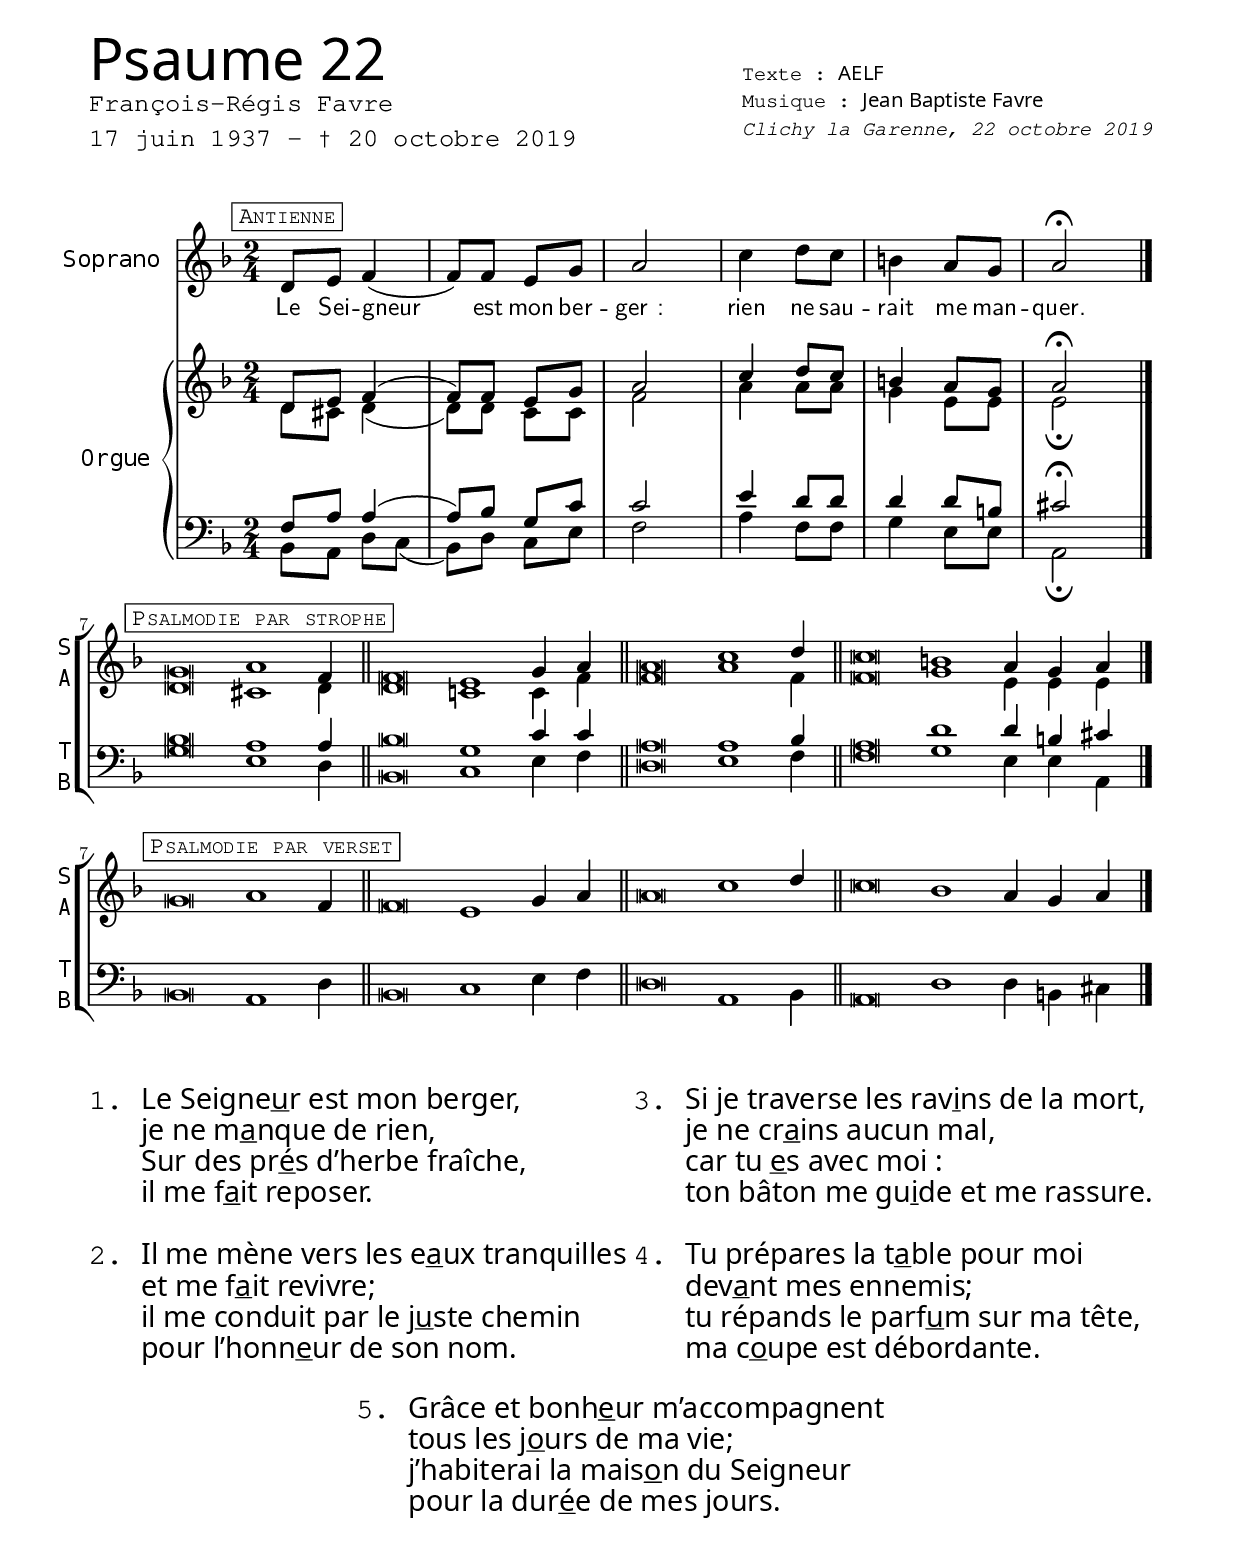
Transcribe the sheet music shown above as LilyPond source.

\version "2.18.2"
\language "english"
\include "../libs/commonFunctions.ily"

tempoVerseRallentando = {
  \set Score.tempoHideNote = ##t
  \tempo 4=60
}
tempoVerseAcelerando = {
  \set Score.tempoHideNote = ##t
  \tempo 2=120
}

scoreHeader = \header {
  title = "Psaume 22"
  subtitle = \markup { \column { "François-Régis Favre" "17 juin 1937 - &dagger; 20 octobre 2019" } }
  composer = "Jean Baptiste Favre"
  poet = "AELF"
  date = "Clichy la Garenne, 22 octobre 2019"
}

global = {
  \time 2/4
  \key d \minor
}

%%%%%%%%%%%%%%%%%%%%%%%%%%%%%%
%%%%%%%%%% Antiphon %%%%%%%%%%
%%%%%%%%%%%%%%%%%%%%%%%%%%%%%%

antiphonMusicSoprano = \relative c' {
   d8 e f4 (f8) f8 e g a2 c4 d8 c b4 a8 g a2
  }

antiphonMusicAlto = \relative c' {
   d8 cs d4 (d8) d c c f2 a4 a8 a g4 e8 e e2
  }

antiphonMusicTenor =  \relative c {
   f8 a a4 (a8)[ bf] g c c2 e4 d8 d d4 d8 b cs2
  }

antiphonMusicBass =  \relative c {
   bf8 a d8 c (bf8) d c e f2 a4 f8 f g4 e8 e a,2
  }

antiphonRythm = {
    \markCustom "Antienne"
    s2*6  \bar "|." \break
  }
antiphonLyrics = \lyricmode {
    Le Sei -- gneur est mon ber -- ger_: rien ne sau -- rait me man -- quer.
  }

antiphonLyricsSoprano = \antiphonLyrics
antiphonLyricsAlto = \antiphonLyrics
antiphonLyricsTenor = \antiphonLyrics
antiphonLyricsBass = \lyricmode {
    Le Sei -- gneur_ -- _ -- est mon ber -- ger_: rien ne sau -- rait me man -- quer.
  }

%%%%%%%%%%%%%%%%%%%%%%%%%%%%%%%%%%%%%%%%%%%%%%
%%%%%%%%%%          Verses          %%%%%%%%%%
%%%%%%%%%%%%%%%%%%%%%%%%%%%%%%%%%%%%%%%%%%%%%%

% quand on a fini de rentrer la musique partout, on peut préciser
% (chez les Soprano uniquement!) les paramètres de tempo MIDI
% en utilisant \tAcce et \tRall

verseStropheRythm = {
  \accidentalStyle forget
  \once \override Score.RehearsalMark.break-align-symbols = #'(clef)
  \markCustom "Psalmodie par strophe" \cadenzaOn
  \tempoVerseAcelerando s\breve s1 \tempoVerseRallentando s4 \bar "||"
  \tempoVerseAcelerando s\breve s1 \tempoVerseRallentando s4 s4 \bar "||"
  \tempoVerseAcelerando s\breve s1 \tempoVerseRallentando s4 \bar "||"
  \tempoVerseAcelerando s\breve s1 \tempoVerseRallentando s4 s4 s4 \bar "|." \break
  \markCustom "Psalmodie par verset"
  \tempoVerseAcelerando s\breve s1 \tempoVerseRallentando s4 \bar "||"
  \tempoVerseAcelerando s\breve s1 \tempoVerseRallentando s4 s4 \bar "||"
  \tempoVerseAcelerando s\breve s1 \tempoVerseRallentando s4 \bar "||"
  \tempoVerseAcelerando s\breve s1 \tempoVerseRallentando s4 s4 s4 \bar "|." \break
}

verseStropheMusicSoprano = \relative c' {
  g'\breve a1 f4
  f\breve e1 g4 a4
  a\breve c1 d4
  c\breve b1 a4 g4 a4

  g\breve a1 f4
  f\breve e1 g4 a4
  a\breve c1 d4
  c\breve b1 a4 g4 a4
  }

verseStropheMusicAlto = \relative c' {
  d\breve cs1 d4
  d\breve c1 c4 f4
  f\breve a1 f4
  f\breve g1 e4 e4 e4

  s\breve s1 s4
  s\breve s1 s4 s4
  s\breve s1 s4
  s\breve s1 s4 s4 s4
  }

verseStropheMusicTenor = \relative c' {
  bf\breve a1 a4
  bf\breve g1 c4 c4
  a\breve a1 bf4
  a\breve d1 d4 b4 cs4

  s\breve s1 s4
  s\breve s1 s4 s4
  s\breve s1 s4
  s\breve s1 s4 s4 s4
  }

verseStropheMusicBass = \relative c {
  g'\breve e1 d4
  bf\breve c1 e4 f4
  d\breve e1 f4
  f\breve g1 e4 e4 a,4

  bf\breve a1 d4
  bf\breve c1 e4 f4
  d\breve a1 bf4
  a\breve d1 d4 b4 cs4
  }

verseLyrics = \markuplist {
  \override #'(font-family . sans)
  \override #'(font-size . 2)
  \column {
    \fill-line {
      \left-column{
        \concat { \typewriter "1. " "Le Seigne" \underline u "r est mon berger," }
        \concat { \typewriter "   " "je ne m" \underline a "nque de rien," }
        \concat { \typewriter "   " "Sur des pr" \underline é "s d’herbe fraîche," }
        \concat { \typewriter "   " "il me f" \underline a "it reposer." }
        \vspace #1
        \concat { \typewriter "2. " "Il me mène vers les e" \underline a "ux tranquilles" }
        \concat { \typewriter "   " "et me f" \underline a "it revivre;" }
        \concat { \typewriter "   " "il me conduit par le j" \underline u "ste chemin" }
        \concat { \typewriter "   " "pour l’honn" \underline e "ur de son nom." }
      }
      \hspace #1
      \left-column{
        \concat { \typewriter "3. " "Si je traverse les rav" \underline i "ns de la mort," }
        \concat { \typewriter "   " "je ne cr" \underline a "ins aucun mal," }
        \concat { \typewriter "   " "car tu " \underline e "s avec moi&nbsp;:" }
        \concat { \typewriter "   " "ton bâton me gu" \underline i "de et me rassure." }
        \vspace #1
        \concat { \typewriter "4. " "Tu prépares la t" \underline a "ble pour moi" }
        \concat { \typewriter "   " "dev" \underline a "nt mes ennemis;" }
        \concat { \typewriter "   " "tu répands le parf" \underline u "m sur ma tête," }
        \concat { \typewriter "   " "ma c" \underline o "upe est débordante." }
      }
    }
    \vspace #1
    \fill-line{
      \left-column {
        \concat { \typewriter "5. " "Grâce et bonh" \underline e "ur m’accompagnent" }
        \concat { \typewriter "   " "tous les j" \underline o "urs de ma vie;" }
        \concat { \typewriter "   " "j’habiterai la mais" \underline o "n du Seigneur" }
        \concat { \typewriter "   " "pour la dur" \underline é "e de mes jours." }
      }
    }
  }
}

%%%%%%%%%%%%%%%%%%%%%%%%%%%%%%%%%%%%%%%%%%%%%%%%%%%%%%%%%%%%%%%%%%%%%
%%%%%%%%%%%%%%%%%%%          Draw score          %%%%%%%%%%%%%%%%%%%%
%%%%%%%%%%%%%%%%%%%%%%%%%%%%%%%%%%%%%%%%%%%%%%%%%%%%%%%%%%%%%%%%%%%%%
% Load Piano settings & layout
partition = {
  <<
    % Antienne à 4 voix mixtes
    %\include "../libs/layouts/commonAntiphonFourVoices.ily"
    \new ChoirStaff = "Antophon4Voices" <<
      \new Staff = "AntiphonSopranoStaff" <<
        \once \override Staff.VerticalAxisGroup.remove-first = ##t
        \set Staff.instrumentName = "Soprano"
        \clef "treble"
        \new Dynamics \antiphonRythm
        \new Voice = "antiphonSoprano" { \global \antiphonMusicSoprano \fermata }
        \new Lyrics \lyricsto "antiphonSoprano" { \antiphonLyricsSoprano }
      >>
    >>
    \new PianoStaff
    <<
      \set PianoStaff.instrumentName = #"Orgue"
      \new Staff <<
        \set Staff.printPartCombineTexts = ##f
        \once \override Staff.VerticalAxisGroup.remove-first = ##t
        \clef treble
        \new Voice = "soprani" {\global \voiceOne \antiphonMusicSoprano \fermata }
        \new Voice = "alti" {\global \voiceTwo \antiphonMusicAlto \fermata }
      >>
      \new Staff <<
        \set Staff.printPartCombineTexts = ##f
        \once \override Staff.VerticalAxisGroup.remove-first = ##t
        \clef bass
        \new Voice = "tenors" {\global \voiceThree \antiphonMusicTenor \fermata }
        \new Voice = "bass" {\global \voiceFour \antiphonMusicBass \fermata }
      >>
    >>
    \new ChoirStaff = "versePsalmody"
    <<
      \new Staff = "verseSopranoAlto" <<
        \set Staff.shortInstrumentName = \markup { \right-column { "S" "A" } }
        \once \override Staff.VerticalAxisGroup.remove-first = ##t
        \global
        \clef treble
        \new Dynamics { \silence \antiphonMusicSoprano \verseStropheRythm }
        \new Voice = "verseSoprano" << \voiceOne {\silence \antiphonMusicSoprano \cadenzaOn \verseStropheMusicSoprano } >>
        \new Voice = "verseAlto" << \voiceTwo {\silence \antiphonMusicSoprano \cadenzaOn \verseStropheMusicAlto } >>
      >>
      \new Staff = "verseTenorBass" <<
        \set Staff.shortInstrumentName = \markup { \right-column { "T" "B" } }
        \once \override Staff.VerticalAxisGroup.remove-first = ##t
        \global
        \clef bass
        \new Dynamics {\silence \antiphonMusicSoprano \verseStropheRythm}
        \new Voice = "verseTenor" << \voiceOne {\silence \antiphonMusicSoprano \cadenzaOn \verseStropheMusicTenor } >>
        \new Voice = "verseBass" << \voiceTwo {\silence \antiphonMusicSoprano \cadenzaOn \verseStropheMusicBass } >>
      >>
    >>
  >>
}
%%%%%%%%%%%%% PARTITION VISUELLE %%%%%%%%%%%%%
% PDF output
\paper {
  top-margin = 1.5\cm
  bottom-margin = 1.5\cm
  left-margin = 1.5\cm
  right-margin = 1.5\cm
  markup-system-spacing = #'((basic-distance . 10)
     (minimum-distance . 10)
     (padding . 5)
     (stretchability . 5))
  #(define fonts
    (set-global-fonts
     #:music "emmentaler"
     #:brace "emmentaler"
     #:roman "Latin Modern Roman"
     #:sans "Cantarell"
  ))
  #(include-special-characters)
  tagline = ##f
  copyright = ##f
  scoreTitleMarkup = \markup \columns {
    \fill-line {
      \column {
        \line {
          \left-column {
            \fontsize #8 \sans \fromproperty #'header:title
            \fontsize #1 \typewriter \fromproperty #'header:subtitle
          }
        }
      }
      \column {
        \line {
          \fontsize #-1
          \left-column {
            \line { \concat { \typewriter "Texte&nbsp;: " \sans \fromproperty #'header:poet \bold " " } }
            \line { \concat { \typewriter "Musique&nbsp;: " \sans \fromproperty #'header:composer \bold " " } }
            \typewriter \italic \fromproperty #'header:date
          }
        }
      }
    }
  }
}

\score {
  \partition
  \layout {
      ragged-last = ##f
      \context {
          \Staff
          \RemoveEmptyStaves
          \override NoteHead.style = #'altdefault
          \override InstrumentName.font-name = #"Monospace Regular"
      }
      \context {
          \PianoStaff
          \RemoveEmptyStaves
          \override NoteHead.style = #'altdefault
          \override InstrumentName.font-name = #"Monospace Regular"
      }
      \context {
          \ChoirStaff
          \RemoveEmptyStaves
          \override NoteHead.style = #'altdefault
          \override InstrumentName.font-name = #"Monospace Regular"
      }
      \override LyricText.font-name = #"Latin Modern Sans"
      \override Score.RehearsalMark.font-family = #'typewriter
  }
  \scoreHeader
}
\verseLyrics